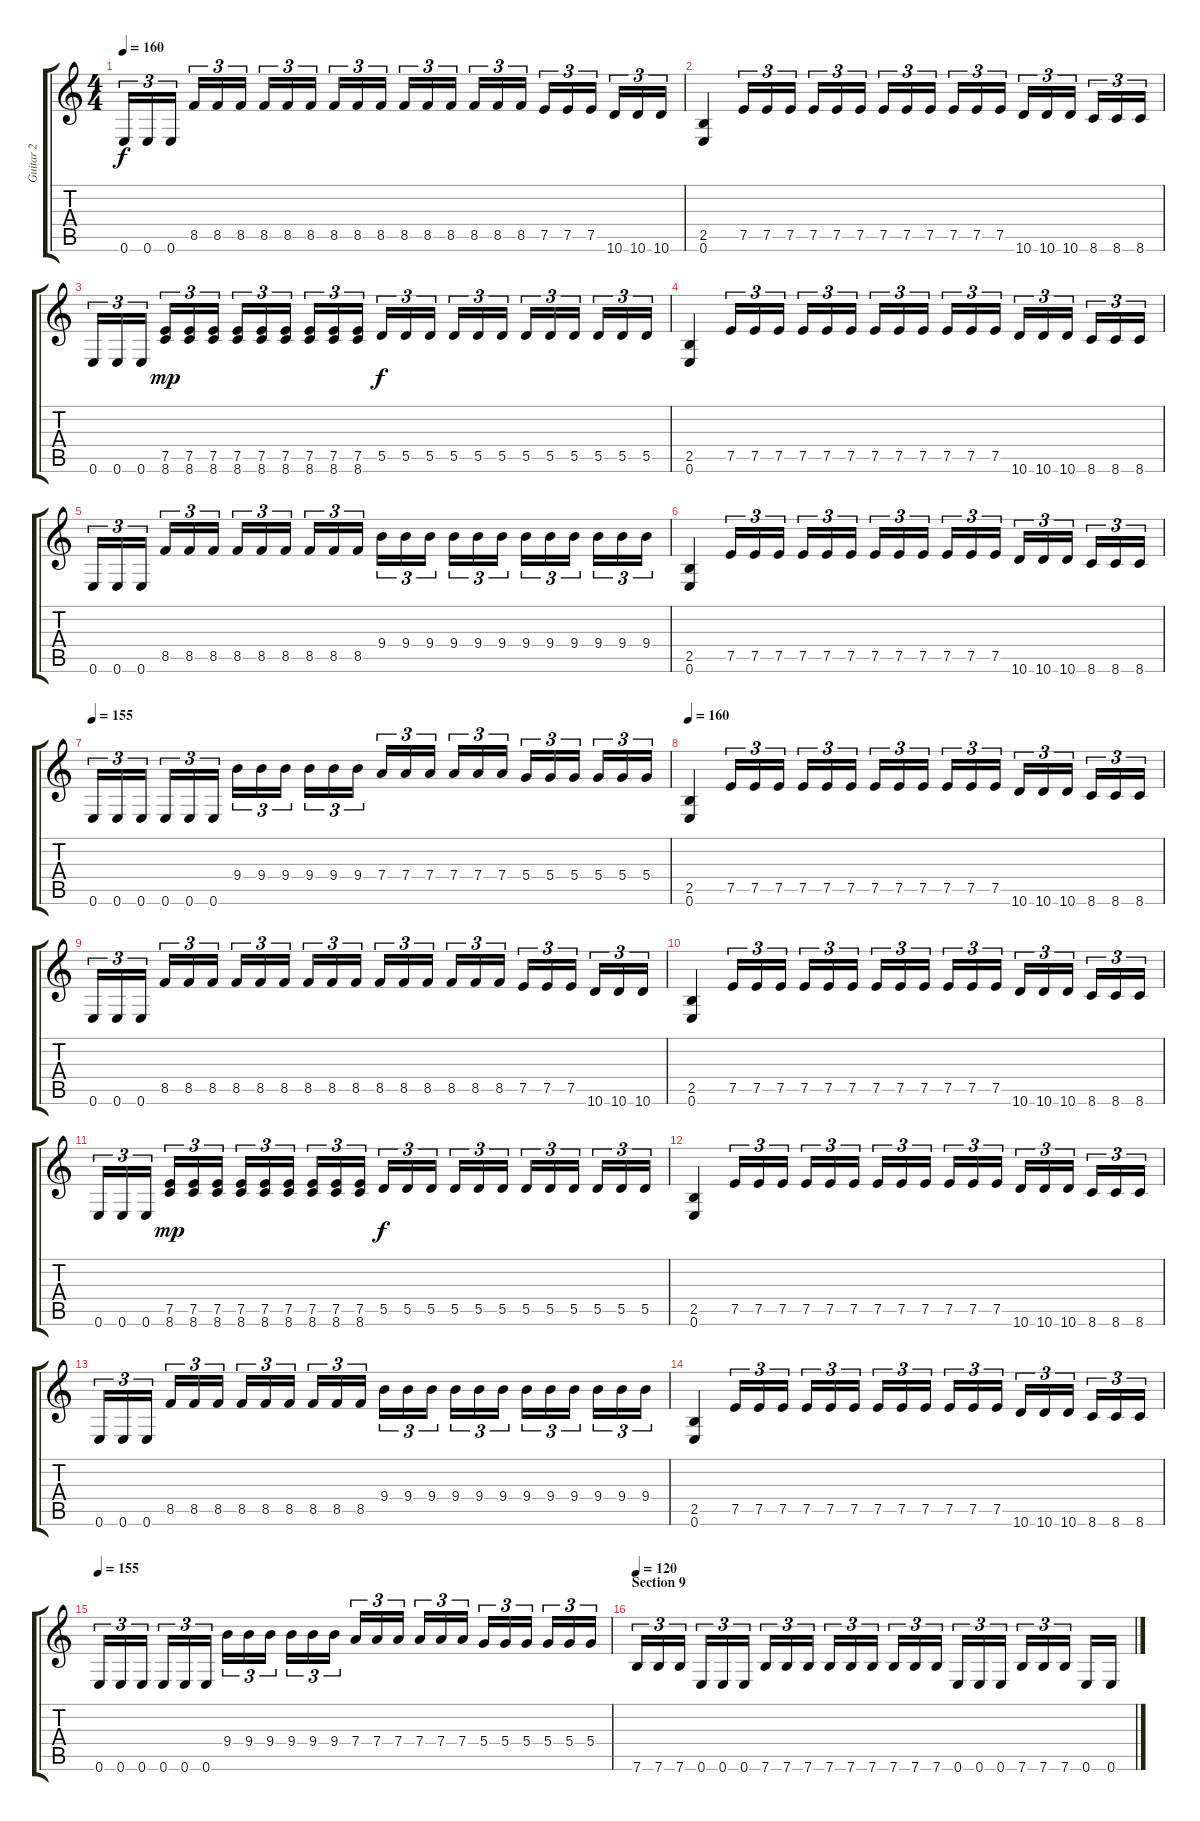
\track ("Guitar 2" "Guitar 2") {instrument distortionguitar}
\staff {score tabs}
\tuning (E4 B3 G3 D3 A2 E2) {hide}
\ts (4 4)
\tempo 160
\clef g2
\ks c
0.6.16{tu (3 2) dy f} 0.6.16{tu (3 2)} 0.6.16{tu (3 2)} 8.5.16{tu (3 2)} 8.5.16{tu (3 2)} 8.5.16{tu (3 2)} 8.5.16{tu (3 2)} 8.5.16{tu (3 2)} 8.5.16{tu (3 2)} 8.5.16{tu (3 2)} 8.5.16{tu (3 2)} 8.5.16{tu (3 2)} 8.5.16{tu (3 2)} 8.5.16{tu (3 2)} 8.5.16{tu (3 2)} 8.5.16{tu (3 2)} 8.5.16{tu (3 2)} 8.5.16{tu (3 2)} 7.5.16{tu (3 2)} 7.5.16{tu (3 2)} 7.5.16{tu (3 2)} 10.6.16{tu (3 2)} 10.6.16{tu (3 2)} 10.6.16{tu (3 2)} |
(2.5 0.6).4 7.5.16{tu (3 2)} 7.5.16{tu (3 2)} 7.5.16{tu (3 2)} 7.5.16{tu (3 2)} 7.5.16{tu (3 2)} 7.5.16{tu (3 2)} 7.5.16{tu (3 2)} 7.5.16{tu (3 2)} 7.5.16{tu (3 2)} 7.5.16{tu (3 2)} 7.5.16{tu (3 2)} 7.5.16{tu (3 2)} 10.6.16{tu (3 2)} 10.6.16{tu (3 2)} 10.6.16{tu (3 2)} 8.6.16{tu (3 2)} 8.6.16{tu (3 2)} 8.6.16{tu (3 2)} |
0.6.16{tu (3 2)} 0.6.16{tu (3 2)} 0.6.16{tu (3 2)} (7.5 8.6).16{tu (3 2) dy mp} (7.5 8.6).16{tu (3 2)} (7.5 8.6).16{tu (3 2)} (7.5 8.6).16{tu (3 2)} (7.5 8.6).16{tu (3 2)} (7.5 8.6).16{tu (3 2)} (7.5 8.6).16{tu (3 2)} (7.5 8.6).16{tu (3 2)} (7.5 8.6).16{tu (3 2)} 5.5.16{tu (3 2) dy f} 5.5.16{tu (3 2)} 5.5.16{tu (3 2)} 5.5.16{tu (3 2)} 5.5.16{tu (3 2)} 5.5.16{tu (3 2)} 5.5.16{tu (3 2)} 5.5.16{tu (3 2)} 5.5.16{tu (3 2)} 5.5.16{tu (3 2)} 5.5.16{tu (3 2)} 5.5.16{tu (3 2)} |
(2.5 0.6).4 7.5.16{tu (3 2)} 7.5.16{tu (3 2)} 7.5.16{tu (3 2)} 7.5.16{tu (3 2)} 7.5.16{tu (3 2)} 7.5.16{tu (3 2)} 7.5.16{tu (3 2)} 7.5.16{tu (3 2)} 7.5.16{tu (3 2)} 7.5.16{tu (3 2)} 7.5.16{tu (3 2)} 7.5.16{tu (3 2)} 10.6.16{tu (3 2)} 10.6.16{tu (3 2)} 10.6.16{tu (3 2)} 8.6.16{tu (3 2)} 8.6.16{tu (3 2)} 8.6.16{tu (3 2)} |
0.6.16{tu (3 2)} 0.6.16{tu (3 2)} 0.6.16{tu (3 2)} 8.5.16{tu (3 2)} 8.5.16{tu (3 2)} 8.5.16{tu (3 2)} 8.5.16{tu (3 2)} 8.5.16{tu (3 2)} 8.5.16{tu (3 2)} 8.5.16{tu (3 2)} 8.5.16{tu (3 2)} 8.5.16{tu (3 2)} 9.4.16{tu (3 2)} 9.4.16{tu (3 2)} 9.4.16{tu (3 2)} 9.4.16{tu (3 2)} 9.4.16{tu (3 2)} 9.4.16{tu (3 2)} 9.4.16{tu (3 2)} 9.4.16{tu (3 2)} 9.4.16{tu (3 2)} 9.4.16{tu (3 2)} 9.4.16{tu (3 2)} 9.4.16{tu (3 2)} |
(2.5 0.6).4 7.5.16{tu (3 2)} 7.5.16{tu (3 2)} 7.5.16{tu (3 2)} 7.5.16{tu (3 2)} 7.5.16{tu (3 2)} 7.5.16{tu (3 2)} 7.5.16{tu (3 2)} 7.5.16{tu (3 2)} 7.5.16{tu (3 2)} 7.5.16{tu (3 2)} 7.5.16{tu (3 2)} 7.5.16{tu (3 2)} 10.6.16{tu (3 2)} 10.6.16{tu (3 2)} 10.6.16{tu (3 2)} 8.6.16{tu (3 2)} 8.6.16{tu (3 2)} 8.6.16{tu (3 2)} |
\tempo 155
0.6.16{tu (3 2)} 0.6.16{tu (3 2)} 0.6.16{tu (3 2)} 0.6.16{tu (3 2)} 0.6.16{tu (3 2)} 0.6.16{tu (3 2)} 9.4.16{tu (3 2)} 9.4.16{tu (3 2)} 9.4.16{tu (3 2)} 9.4.16{tu (3 2)} 9.4.16{tu (3 2)} 9.4.16{tu (3 2)} 7.4.16{tu (3 2)} 7.4.16{tu (3 2)} 7.4.16{tu (3 2)} 7.4.16{tu (3 2)} 7.4.16{tu (3 2)} 7.4.16{tu (3 2)} 5.4.16{tu (3 2)} 5.4.16{tu (3 2)} 5.4.16{tu (3 2)} 5.4.16{tu (3 2)} 5.4.16{tu (3 2)} 5.4.16{tu (3 2)} |
\tempo 160
(2.5 0.6).4 7.5.16{tu (3 2)} 7.5.16{tu (3 2)} 7.5.16{tu (3 2)} 7.5.16{tu (3 2)} 7.5.16{tu (3 2)} 7.5.16{tu (3 2)} 7.5.16{tu (3 2)} 7.5.16{tu (3 2)} 7.5.16{tu (3 2)} 7.5.16{tu (3 2)} 7.5.16{tu (3 2)} 7.5.16{tu (3 2)} 10.6.16{tu (3 2)} 10.6.16{tu (3 2)} 10.6.16{tu (3 2)} 8.6.16{tu (3 2)} 8.6.16{tu (3 2)} 8.6.16{tu (3 2)} |
0.6.16{tu (3 2)} 0.6.16{tu (3 2)} 0.6.16{tu (3 2)} 8.5.16{tu (3 2)} 8.5.16{tu (3 2)} 8.5.16{tu (3 2)} 8.5.16{tu (3 2)} 8.5.16{tu (3 2)} 8.5.16{tu (3 2)} 8.5.16{tu (3 2)} 8.5.16{tu (3 2)} 8.5.16{tu (3 2)} 8.5.16{tu (3 2)} 8.5.16{tu (3 2)} 8.5.16{tu (3 2)} 8.5.16{tu (3 2)} 8.5.16{tu (3 2)} 8.5.16{tu (3 2)} 7.5.16{tu (3 2)} 7.5.16{tu (3 2)} 7.5.16{tu (3 2)} 10.6.16{tu (3 2)} 10.6.16{tu (3 2)} 10.6.16{tu (3 2)} |
(2.5 0.6).4 7.5.16{tu (3 2)} 7.5.16{tu (3 2)} 7.5.16{tu (3 2)} 7.5.16{tu (3 2)} 7.5.16{tu (3 2)} 7.5.16{tu (3 2)} 7.5.16{tu (3 2)} 7.5.16{tu (3 2)} 7.5.16{tu (3 2)} 7.5.16{tu (3 2)} 7.5.16{tu (3 2)} 7.5.16{tu (3 2)} 10.6.16{tu (3 2)} 10.6.16{tu (3 2)} 10.6.16{tu (3 2)} 8.6.16{tu (3 2)} 8.6.16{tu (3 2)} 8.6.16{tu (3 2)} |
0.6.16{tu (3 2)} 0.6.16{tu (3 2)} 0.6.16{tu (3 2)} (7.5 8.6).16{tu (3 2) dy mp} (7.5 8.6).16{tu (3 2)} (7.5 8.6).16{tu (3 2)} (7.5 8.6).16{tu (3 2)} (7.5 8.6).16{tu (3 2)} (7.5 8.6).16{tu (3 2)} (7.5 8.6).16{tu (3 2)} (7.5 8.6).16{tu (3 2)} (7.5 8.6).16{tu (3 2)} 5.5.16{tu (3 2) dy f} 5.5.16{tu (3 2)} 5.5.16{tu (3 2)} 5.5.16{tu (3 2)} 5.5.16{tu (3 2)} 5.5.16{tu (3 2)} 5.5.16{tu (3 2)} 5.5.16{tu (3 2)} 5.5.16{tu (3 2)} 5.5.16{tu (3 2)} 5.5.16{tu (3 2)} 5.5.16{tu (3 2)} |
(2.5 0.6).4 7.5.16{tu (3 2)} 7.5.16{tu (3 2)} 7.5.16{tu (3 2)} 7.5.16{tu (3 2)} 7.5.16{tu (3 2)} 7.5.16{tu (3 2)} 7.5.16{tu (3 2)} 7.5.16{tu (3 2)} 7.5.16{tu (3 2)} 7.5.16{tu (3 2)} 7.5.16{tu (3 2)} 7.5.16{tu (3 2)} 10.6.16{tu (3 2)} 10.6.16{tu (3 2)} 10.6.16{tu (3 2)} 8.6.16{tu (3 2)} 8.6.16{tu (3 2)} 8.6.16{tu (3 2)} |
0.6.16{tu (3 2)} 0.6.16{tu (3 2)} 0.6.16{tu (3 2)} 8.5.16{tu (3 2)} 8.5.16{tu (3 2)} 8.5.16{tu (3 2)} 8.5.16{tu (3 2)} 8.5.16{tu (3 2)} 8.5.16{tu (3 2)} 8.5.16{tu (3 2)} 8.5.16{tu (3 2)} 8.5.16{tu (3 2)} 9.4.16{tu (3 2)} 9.4.16{tu (3 2)} 9.4.16{tu (3 2)} 9.4.16{tu (3 2)} 9.4.16{tu (3 2)} 9.4.16{tu (3 2)} 9.4.16{tu (3 2)} 9.4.16{tu (3 2)} 9.4.16{tu (3 2)} 9.4.16{tu (3 2)} 9.4.16{tu (3 2)} 9.4.16{tu (3 2)} |
(2.5 0.6).4 7.5.16{tu (3 2)} 7.5.16{tu (3 2)} 7.5.16{tu (3 2)} 7.5.16{tu (3 2)} 7.5.16{tu (3 2)} 7.5.16{tu (3 2)} 7.5.16{tu (3 2)} 7.5.16{tu (3 2)} 7.5.16{tu (3 2)} 7.5.16{tu (3 2)} 7.5.16{tu (3 2)} 7.5.16{tu (3 2)} 10.6.16{tu (3 2)} 10.6.16{tu (3 2)} 10.6.16{tu (3 2)} 8.6.16{tu (3 2)} 8.6.16{tu (3 2)} 8.6.16{tu (3 2)} |
\tempo 155
0.6.16{tu (3 2)} 0.6.16{tu (3 2)} 0.6.16{tu (3 2)} 0.6.16{tu (3 2)} 0.6.16{tu (3 2)} 0.6.16{tu (3 2)} 9.4.16{tu (3 2)} 9.4.16{tu (3 2)} 9.4.16{tu (3 2)} 9.4.16{tu (3 2)} 9.4.16{tu (3 2)} 9.4.16{tu (3 2)} 7.4.16{tu (3 2)} 7.4.16{tu (3 2)} 7.4.16{tu (3 2)} 7.4.16{tu (3 2)} 7.4.16{tu (3 2)} 7.4.16{tu (3 2)} 5.4.16{tu (3 2)} 5.4.16{tu (3 2)} 5.4.16{tu (3 2)} 5.4.16{tu (3 2)} 5.4.16{tu (3 2)} 5.4.16{tu (3 2)} |
\section ("" "Section 9")
\tempo 120
7.6.16{tu (3 2) volume 12 instrument distortionguitar} 7.6.16{tu (3 2)} 7.6.16{tu (3 2)} 0.6.16{tu (3 2)} 0.6.16{tu (3 2)} 0.6.16{tu (3 2)} 7.6.16{tu (3 2)} 7.6.16{tu (3 2)} 7.6.16{tu (3 2)} 7.6.16{tu (3 2)} 7.6.16{tu (3 2)} 7.6.16{tu (3 2)} 7.6.16{tu (3 2)} 7.6.16{tu (3 2)} 7.6.16{tu (3 2)} 0.6.16{tu (3 2)} 0.6.16{tu (3 2)} 0.6.16{tu (3 2)} 7.6.16{tu (3 2)} 7.6.16{tu (3 2)} 7.6.16{tu (3 2)} 0.6.16 0.6.16
